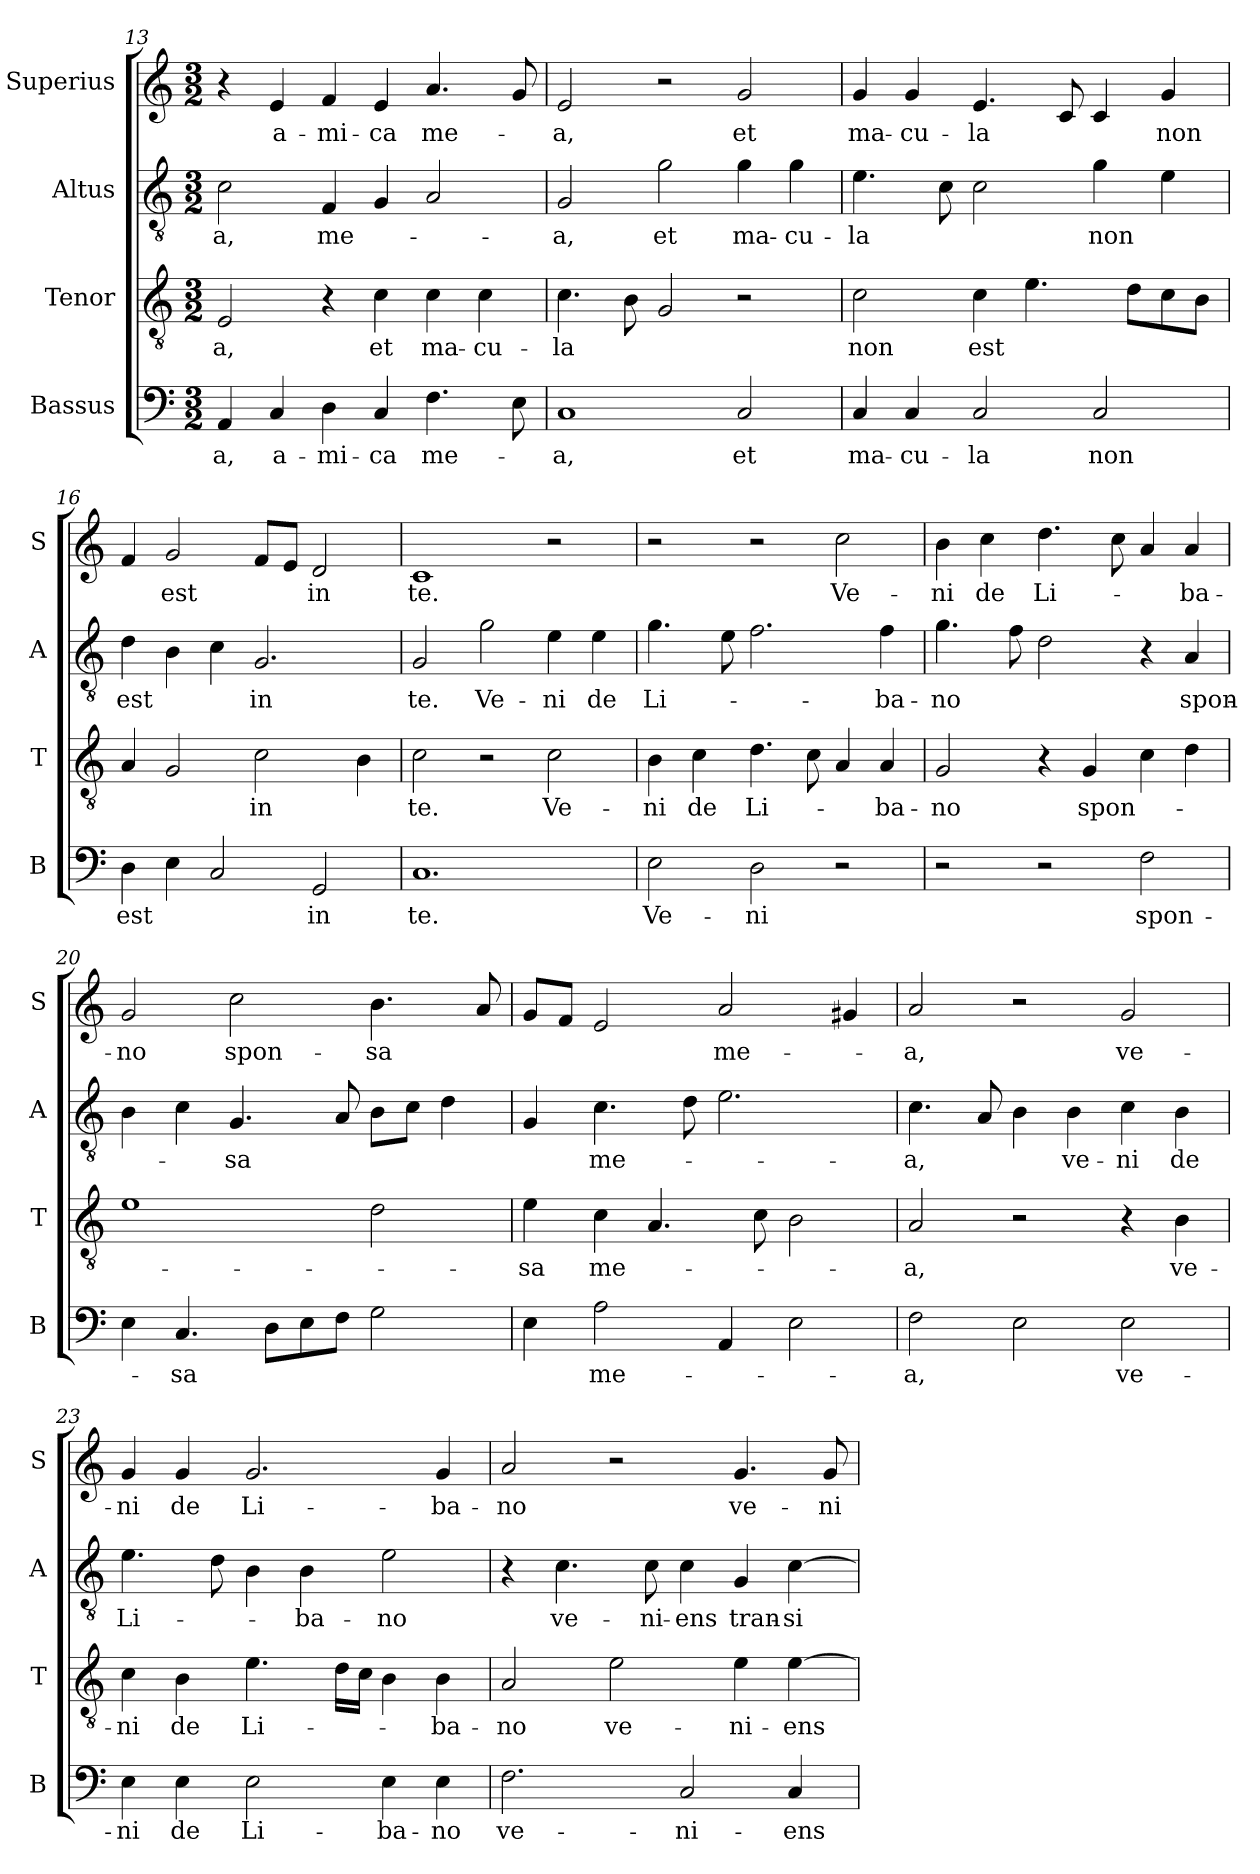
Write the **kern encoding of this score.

**kern	**text	**kern	**text	**kern	**text	**kern	**text
*part4	*part4	*part3	*part3	*part2	*part2	*part1	*part1
*staff4	*staff4	*staff3	*staff3	*staff2	*staff2	*staff1	*staff1
*I"Bassus	*	*I"Tenor	*	*I"Altus	*	*I"Superius	*
*I'B	*	*I'T	*	*I'A	*	*I'S	*
*clefF4	*	*clefGv2	*	*clefGv2	*	*clefG2	*
*k[]	*	*k[]	*	*k[]	*	*k[]	*
*M3/2	*	*M3/2	*	*M3/2	*	*M3/2	*
=13	=13	=13	=13	=13	=13	=13	=13
4AA	-a,	2E	-a,	2c	-a,	4r	.
!	!LO:LY:i	!	!	!	!	!	!
4C	a-	.	.	.	.	4e	a-
!	!LO:LY:i	!	!	!	!LO:LY:i	!	!
4D	-mi-	4r	.	4F	me-	4f	-mi-
!	!LO:LY:i	!	!	!	!	!	!
4C	-ca	4c	et	4G	.	4e	-ca
!	!LO:LY:i	!	!	!	!	!	!
4.F	me-	4c	ma-	2A	.	4.a	me-
.	.	4c	-cu-	.	.	.	.
8E	.	.	.	.	.	8g	.
=14	=14	=14	=14	=14	=14	=14	=14
!	!LO:LY:i	!	!	!	!LO:LY:i	!	!
1C	-a,	4.c	-la	2G	-a,	2e	-a,
.	.	8B	.	.	.	.	.
.	.	2G	.	2g	et	2r	.
2C	et	2r	.	4g	ma-	2g	et
.	.	.	.	4g	-cu-	.	.
=15	=15	=15	=15	=15	=15	=15	=15
4C	ma-	2c	non	4.e	-la	4g	ma-
4C	-cu-	.	.	.	.	4g	-cu-
.	.	.	.	8c	.	.	.
2C	-la	4c	est	2c	.	4.e	-la
.	.	4.e	.	.	.	.	.
.	.	.	.	.	.	8c	.
2C	non	.	.	4g	non	4c	.
.	.	8dL	.	.	.	.	.
.	.	8c	.	4e	.	4g	non
.	.	8BJ	.	.	.	.	.
=16	=16	=16	=16	=16	=16	=16	=16
4D	est	4A	.	4d	est	4f	.
4E	.	2G	.	4B	.	2g	est
2C	.	.	.	4c	.	.	.
.	.	2c	in	2.G	in	8fL	.
.	.	.	.	.	.	8eJ	.
2GG	in	.	.	.	.	2d	in
.	.	4B	.	.	.	.	.
=17	=17	=17	=17	=17	=17	=17	=17
1.C	te.	2c	te.	2G	te.	1c	te.
.	.	2r	.	2g	Ve-	.	.
.	.	2c	Ve-	4e	-ni	2r	.
.	.	.	.	4e	de	.	.
=18	=18	=18	=18	=18	=18	=18	=18
!	!LO:LY:i	!	!	!	!	!	!
2E	Ve-	4B	-ni	4.g	Li-	2r	.
.	.	4c	de	.	.	.	.
.	.	.	.	8e	.	.	.
!	!LO:LY:i	!	!	!	!	!	!
2D	-ni	4.d	Li-	2.f	.	2r	.
.	.	8c	.	.	.	.	.
2r	.	4A	.	.	.	2cc	Ve-
.	.	4A	-ba-	4f	-ba-	.	.
=19	=19	=19	=19	=19	=19	=19	=19
2r	.	2G	-no	4.g	-no	4b	-ni
.	.	.	.	.	.	4cc	de
.	.	.	.	8f	.	.	.
2r	.	4r	.	2d	.	4.dd	Li-
.	.	4G	spon-	.	.	.	.
.	.	.	.	.	.	8cc	.
2F	spon-	4c	.	4r	.	4a	.
.	.	4d	.	4A	spon-	4a	-ba-
=20	=20	=20	=20	=20	=20	=20	=20
4E	.	1e	.	4B	.	2g	-no
4.C	-sa	.	.	4c	.	.	.
.	.	.	.	4.G	-sa	2cc	spon-
8DL	.	.	.	.	.	.	.
8E	.	.	.	.	.	.	.
8FJ	.	.	.	8A	.	.	.
2G	.	2d	.	8BL	.	4.b	-sa
.	.	.	.	8cJ	.	.	.
.	.	.	.	4d	.	.	.
.	.	.	.	.	.	8a	.
=21	=21	=21	=21	=21	=21	=21	=21
4E	.	4e	-sa	4G	.	8gL	.
.	.	.	.	.	.	8fJ	.
2A	me-	4c	me-	4.c	me-	2e	.
.	.	4.A	.	.	.	.	.
.	.	.	.	8d	.	.	.
4AA	.	.	.	2.e	.	2a	me-
.	.	8c	.	.	.	.	.
2E	.	2B	.	.	.	.	.
.	.	.	.	.	.	4g#X	.
=22	=22	=22	=22	=22	=22	=22	=22
2F	-a,	2A	-a,	4.c	-a,	2a	-a,
.	.	.	.	8A	.	.	.
2E	.	2r	.	4B	.	2r	.
.	.	.	.	4B	ve-	.	.
2E	ve-	4r	.	4c	-ni	2g	ve-
.	.	4B	ve-	4B	de	.	.
=23	=23	=23	=23	=23	=23	=23	=23
4E	-ni	4c	-ni	4.e	Li-	4g	-ni
4E	de	4B	de	.	.	4g	de
.	.	.	.	8d	.	.	.
2E	Li-	4.e	Li-	4B	.	2.g	Li-
.	.	.	.	4B	-ba-	.	.
.	.	16dLL	.	.	.	.	.
.	.	16cJJ	.	.	.	.	.
4E	-ba-	4B	.	2e	-no	.	.
4E	-no	4B	-ba-	.	.	4g	-ba-
=24	=24	=24	=24	=24	=24	=24	=24
2.F	ve-	2A	-no	4r	.	2a	-no
.	.	.	.	4.c	ve-	.	.
.	.	2e	ve-	.	.	2r	.
.	.	.	.	8c	-ni-	.	.
2C	-ni-	.	.	4c	-ens	.	.
.	.	4e	-ni-	4G	tran-	4.g	ve-
4C	-ens	[4e	-ens	[4c	-si-	.	.
.	.	.	.	.	.	8g	-ni-
=	=	=	=	=	=	=	=
*-	*-	*-	*-	*-	*-	*-	*-
